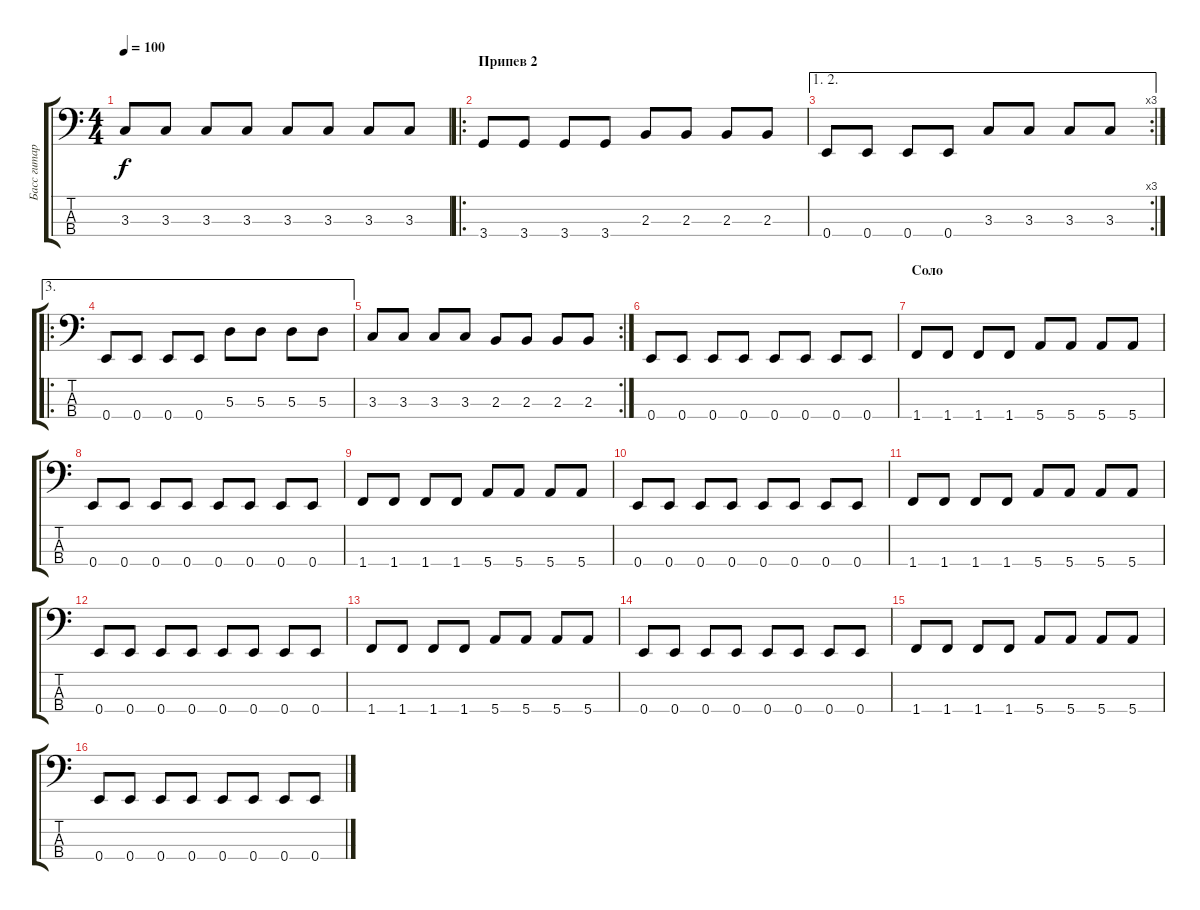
\track ("Басс гитара" "Басс гитар") {instrument electricbasspick}
\staff {score tabs}
\tuning (G2 D2 A1 E1) {hide}
\ts (4 4)
\tempo 100
\clef f4
\ks c
3.3.8{dy f} 3.3.8 3.3.8 3.3.8 3.3.8 3.3.8 3.3.8 3.3.8 |
\ro
\section ("" "Припев 2")
3.4.8 3.4.8 3.4.8 3.4.8 2.3.8 2.3.8 2.3.8 2.3.8 |
\ae (1 2)
\rc 3
0.4.8 0.4.8 0.4.8 0.4.8 3.3.8 3.3.8 3.3.8 3.3.8 |
\ae 3
\ro
0.4.8 0.4.8 0.4.8 0.4.8 5.3.8 5.3.8 5.3.8 5.3.8 |
\rc 2
3.3.8 3.3.8 3.3.8 3.3.8 2.3.8 2.3.8 2.3.8 2.3.8 |
0.4.8 0.4.8 0.4.8 0.4.8 0.4.8 0.4.8 0.4.8 0.4.8 |
\section ("" "Соло")
1.4.8 1.4.8 1.4.8 1.4.8 5.4.8 5.4.8 5.4.8 5.4.8 |
0.4.8 0.4.8 0.4.8 0.4.8 0.4.8 0.4.8 0.4.8 0.4.8 |
1.4.8 1.4.8 1.4.8 1.4.8 5.4.8 5.4.8 5.4.8 5.4.8 |
0.4.8 0.4.8 0.4.8 0.4.8 0.4.8 0.4.8 0.4.8 0.4.8 |
1.4.8 1.4.8 1.4.8 1.4.8 5.4.8 5.4.8 5.4.8 5.4.8 |
0.4.8 0.4.8 0.4.8 0.4.8 0.4.8 0.4.8 0.4.8 0.4.8 |
1.4.8 1.4.8 1.4.8 1.4.8 5.4.8 5.4.8 5.4.8 5.4.8 |
0.4.8 0.4.8 0.4.8 0.4.8 0.4.8 0.4.8 0.4.8 0.4.8 |
1.4.8 1.4.8 1.4.8 1.4.8 5.4.8 5.4.8 5.4.8 5.4.8 |
0.4.8 0.4.8 0.4.8 0.4.8 0.4.8 0.4.8 0.4.8 0.4.8
